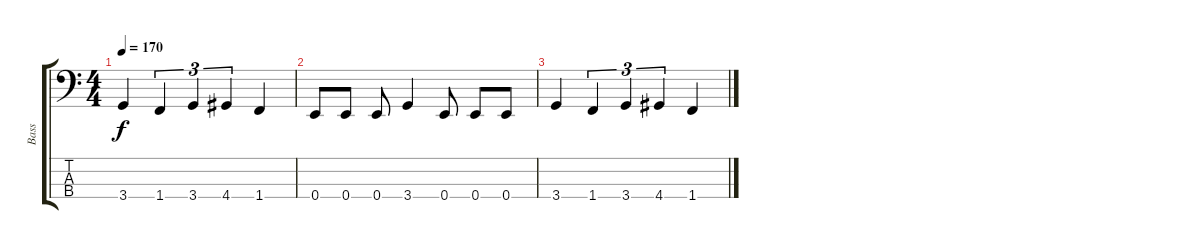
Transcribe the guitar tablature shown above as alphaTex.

\track ("Bass" "Bass") {instrument electricbasspick}
\staff {score tabs}
\tuning (G2 D2 A1 E1) {hide}
\ts (4 4)
\tempo 170
\clef f4
\ks c
3.4.4{dy f} 1.4.4{tu (3 2)} 3.4.4{tu (3 2)} 4.4.4{tu (3 2)} 1.4.4 |
0.4.8 0.4.8 0.4.8 3.4.4 0.4.8 0.4.8 0.4.8 |
3.4.4 1.4.4{tu (3 2)} 3.4.4{tu (3 2)} 4.4.4{tu (3 2)} 1.4.4
